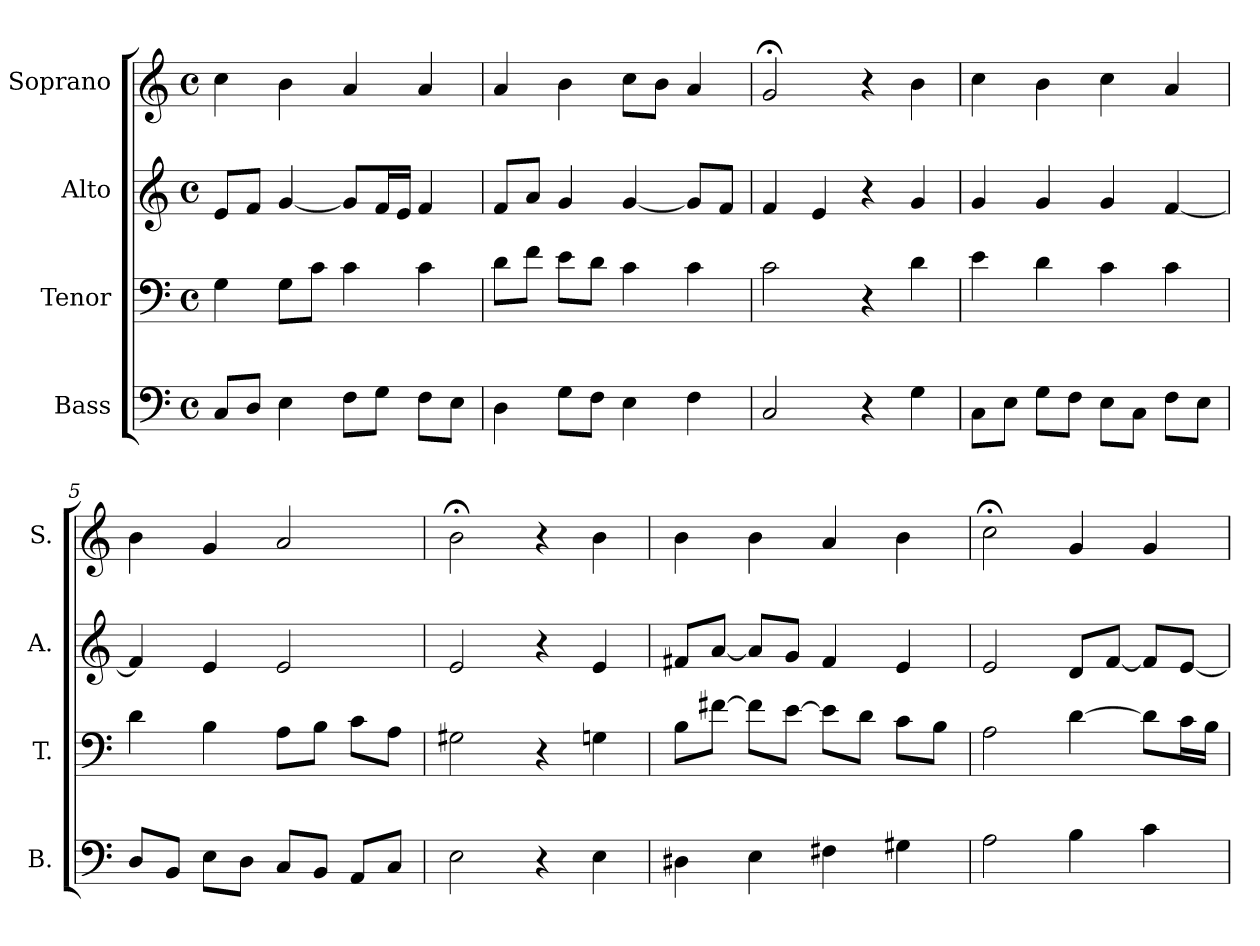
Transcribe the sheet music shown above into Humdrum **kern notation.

**kern	**kern	**kern	**kern
*part4	*part3	*part2	*part1
*staff4	*staff3	*staff2	*staff1
*I"Bass	*I"Tenor	*I"Alto	*I"Soprano
*I'B.	*I'T.	*I'A.	*I'S.
*clefF4	*clefF4	*clefG2	*clefG2
*k[]	*k[]	*k[]	*k[]
*C:	*C:	*C:	*C:
*M4/4	*M4/4	*M4/4	*M4/4
*met(c)	*met(c)	*met(c)	*met(c)
=1	=1	=1	=1
8C/L	4G\	8e/L	4cc\
8D/J	.	8f/J	.
4E\	8G\L	[4g/	4b\
.	8c\J	.	.
8F\L	4c\	8g/L]	4a/
8G\J	.	16f/L	.
.	.	16e/JJ	.
8F\L	4c\	4f/	4a/
8E\J	.	.	.
=2	=2	=2	=2
4D\	8d\L	8f/L	4a/
.	8f\J	8a/J	.
8G\L	8e\L	4g/	4b\
8F\J	8d\J	.	.
4E\	4c\	[4g/	8cc\L
.	.	.	8b\J
4F\	4c\	8g/L]	4a/
.	.	8f/J	.
=3	=3	=3	=3
2C/	2c\	4f/	2g;</
.	.	4e/	.
4r	4r	4r	4r
4G\	4d\	4g/	4b\
=4	=4	=4	=4
8C\L	4e\	4g/	4cc\
8E\J	.	.	.
8G\L	4d\	4g/	4b\
8F\J	.	.	.
8E\L	4c\	4g/	4cc\
8C\J	.	.	.
8F\L	4c\	[4f/	4a/
8E\J	.	.	.
=5	=5	=5	=5
8D/L	4d\	4f/]	4b\
8BB/J	.	.	.
8E\L	4B\	4e/	4g/
8D\J	.	.	.
8C/L	8A\L	2e/	2a/
8BB/J	8B\J	.	.
8AA/L	8c\L	.	.
8C/J	8A\J	.	.
!!LO:LB:g=z
=6	=6	=6	=6
2E\	2G#X\	2e/	2b;<\
4r	4r	4r	4r
4E\	4Gn\	4e/	4b\
=7	=7	=7	=7
4D#X\	8B\L	8f#X/L	4b\
.	[8f#X\J	[8a/J	.
4E\	8f#\L]	8a/L]	4b\
.	[8e\J	8g/J	.
4F#X\	8e\L]	4f#/	4a/
.	8d\J	.	.
4G#X\	8c\L	4e/	4b\
.	8B\J	.	.
=8	=8	=8	=8
2A\	2A\	2e/	2cc;<\
4B\	[4d\	8d/L	4g/
.	.	[8f/J	.
4c\	8d\L]	8f/L]	4g/
.	16c\L	[8e/J	.
.	16B\JJ	.	.
=	=	=	=
*-	*-	*-	*-
